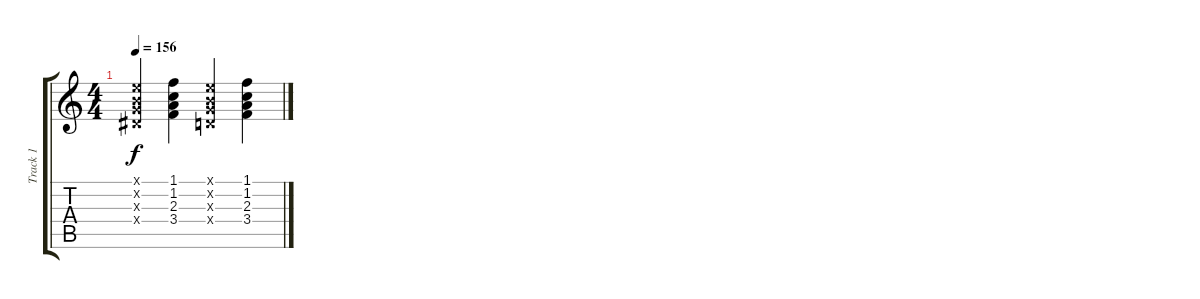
\track ("Track 1" "Track 1") {instrument electricguitarclean}
\staff {score tabs}
\tuning (E4 B3 G3 D3 A2 E2) {hide}
\ts (4 4)
\tempo 156
\clef g2
\ks c
(0.1{x} 0.2{x} 0.3{x} 1.4{x}).4{dy f} (1.1 1.2 2.3 3.4).4 (0.1{x} 0.2{x} 0.3{x} 0.4{x}).4 (1.1 1.2 2.3 3.4).4
